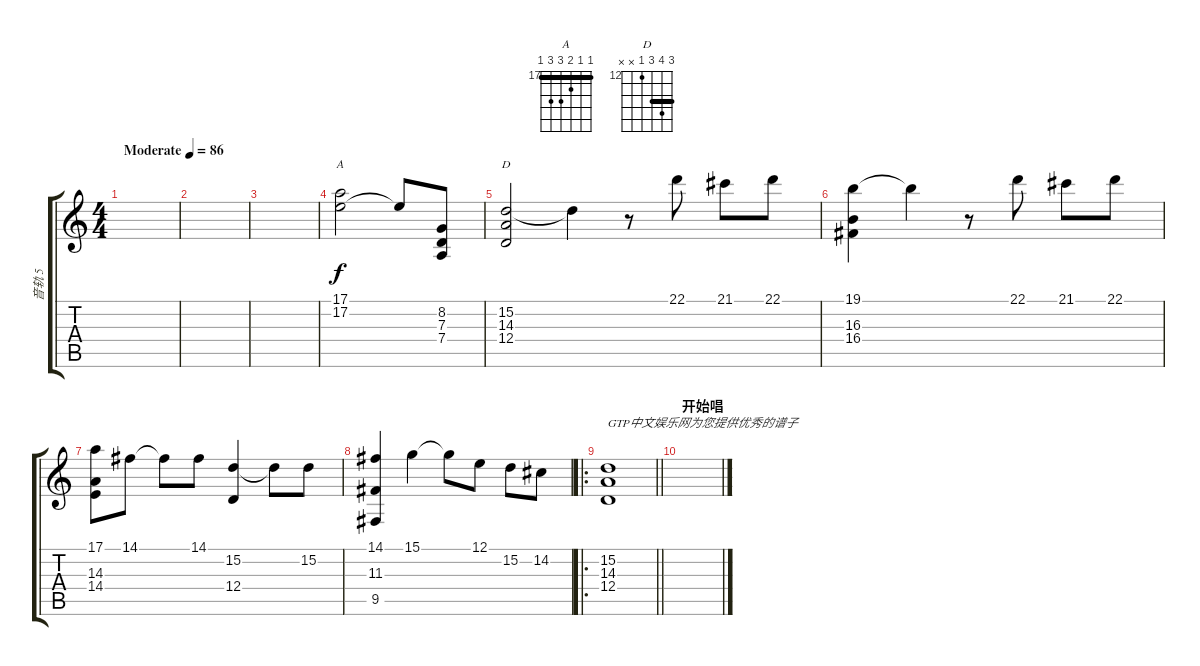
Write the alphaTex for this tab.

\track ("音轨 5" "音轨 5") {instrument stringensemble2}
\staff {score tabs}
\tuning (E4 B3 G3 D3 A2 E2) {hide}
\chord ("A" 17 17 18 19 19 17) {firstfret 17 barre 17}
\chord ("D" 14 15 14 12 x x) {firstfret 12 barre 14}
\ts (4 4)
\tempo (86 "Moderate")
\clef g2
\ks c
|
|
|
(17.1 17.2).2{ch "A"} 17.2{t}.8 (8.2 7.3 7.4).8 |
(15.2 14.3 12.4).2{ch "D"} 15.2{t}.4 r.8 22.1.8 21.1.8 22.1.8 |
(19.1 16.3 16.4).4 19.1{t}.4 r.8 22.1.8 21.1.8 22.1.8 |
(17.1 14.3 14.4).8 14.1.8 14.1{t}.8 14.1.8 (15.2 12.4).4 15.2{t}.8 15.2.8 |
(14.1 11.3 9.5).4 15.1.4 15.1{t}.8 12.1.8 15.2.8 14.2.8 |
\ro
\barLineRight lightlight
(15.2 14.3 12.4).1{txt "GTP中文娱乐网为您提供优秀的谱子"} |
\section ("" "开始唱")
